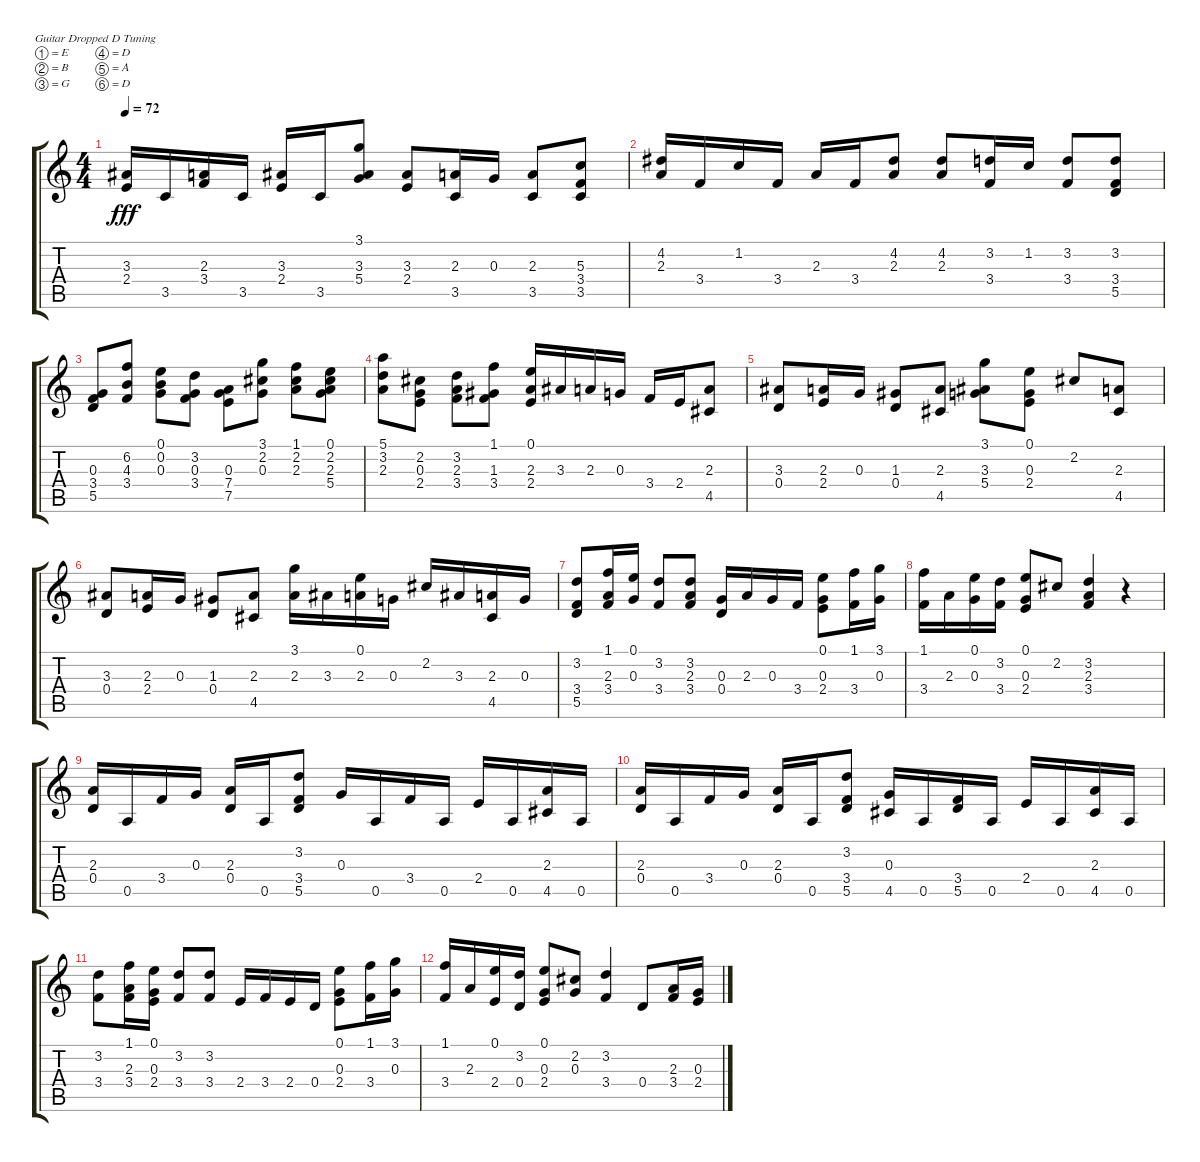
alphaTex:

\bracketExtendMode groupsimilarinstruments
\firstSystemTrackNameOrientation horizontal
\otherSystemsTrackNameOrientation horizontal
\track "" {instrument acousticguitarsteel}
\staff {score tabs}
\tuning (E4 B3 G3 D3 A2 D2)
\ts (4 4)
\tempo 72
\clef g2
\ks c
(3.3 2.4).16{dy fff} 3.5.16 (2.3 3.4).16 3.5.16 (3.3 2.4).16 3.5.16 (3.1 3.3 5.4).8 (3.3 2.4).8 (2.3 3.5).16 0.3.16 (2.3 3.5).8 (5.3 3.4 3.5).8 |
(4.2 2.3).16 3.4.16 1.2.16 3.4.16 2.3.16 3.4.16 (4.2 2.3).8 (4.2 2.3).8 (3.2 3.4).16 1.2.16 (3.2 3.4).8 (3.2 3.4 5.5).8 |
(0.3 3.4 5.5).8 (6.2 4.3 3.4).8 (0.1 0.2 0.3).8 (3.2 0.3 3.4).8 (0.3 7.4 7.5).8 (3.1 2.2 0.3).8 (1.1 2.2 2.3).8 (0.1 2.2 2.3 5.4).8 |
(5.1 3.2 2.3).8 (2.2 0.3 2.4).8 (3.2 2.3 3.4).8 (1.1 1.3 3.4).8 (0.1 2.3 2.4).16 3.3.16 2.3.16 0.3.16 3.4.16 2.4.16 (2.3 4.5).8 |
(3.3 0.4).8 (2.3 2.4).16 0.3.16 (1.3 0.4).8 (2.3 4.5).8 (3.1 3.3 5.4).8 (0.1 0.3 2.4).8 2.2.8 (2.3 4.5).8 |
(3.3 0.4).8 (2.3 2.4).16 0.3.16 (1.3 0.4).8 (2.3 4.5).8 (3.1 2.3).16 3.3.16 (0.1 2.3).16 0.3.16 2.2.16 3.3.16 (2.3 4.5).16 0.3.16 |
(3.2 3.4 5.5).8 (1.1 2.3 3.4).16 (0.1 0.3).16 (3.2 3.4).8 (3.2 2.3 3.4).8 (0.3 0.4).16 2.3.16 0.3.16 3.4.16 (0.1 0.3 2.4).8 (1.1 3.4).16 (3.1 0.3).16 |
(1.1 3.4).16 2.3.16 (0.1 0.3).16 (3.2 3.4).16 (0.1 0.3 2.4).8 2.2.8 (3.2 2.3 3.4).4 r.4 |
(2.3 0.4).16 0.5.16 3.4.16 0.3.16 (2.3 0.4).16 0.5.16 (3.2 3.4 5.5).8 0.3.16 0.5.16 3.4.16 0.5.16 2.4.16 0.5.16 (2.3 4.5).16 0.5.16 |
(2.3 0.4).16 0.5.16 3.4.16 0.3.16 (2.3 0.4).16 0.5.16 (3.2 3.4 5.5).8 (0.3 4.5).16 0.5.16 (3.4 5.5).16 0.5.16 2.4.16 0.5.16 (2.3 4.5).16 0.5.16 |
(3.2 3.4).8 (1.1 2.3 3.4).16 (0.1 0.3 2.4).16 (3.2 3.4).8 (3.2 3.4).8 2.4.16 3.4.16 2.4.16 0.4.16 (0.1 0.3 2.4).8 (1.1 3.4).16 (3.1 0.3).16 |
(1.1 3.4).16 2.3.16 (0.1 2.4).16 (3.2 0.4).16 (0.1 0.3 2.4).8 (2.2 0.3).8 (3.2 3.4).4 0.4.8 (2.3 3.4).16 (0.3 2.4).16
